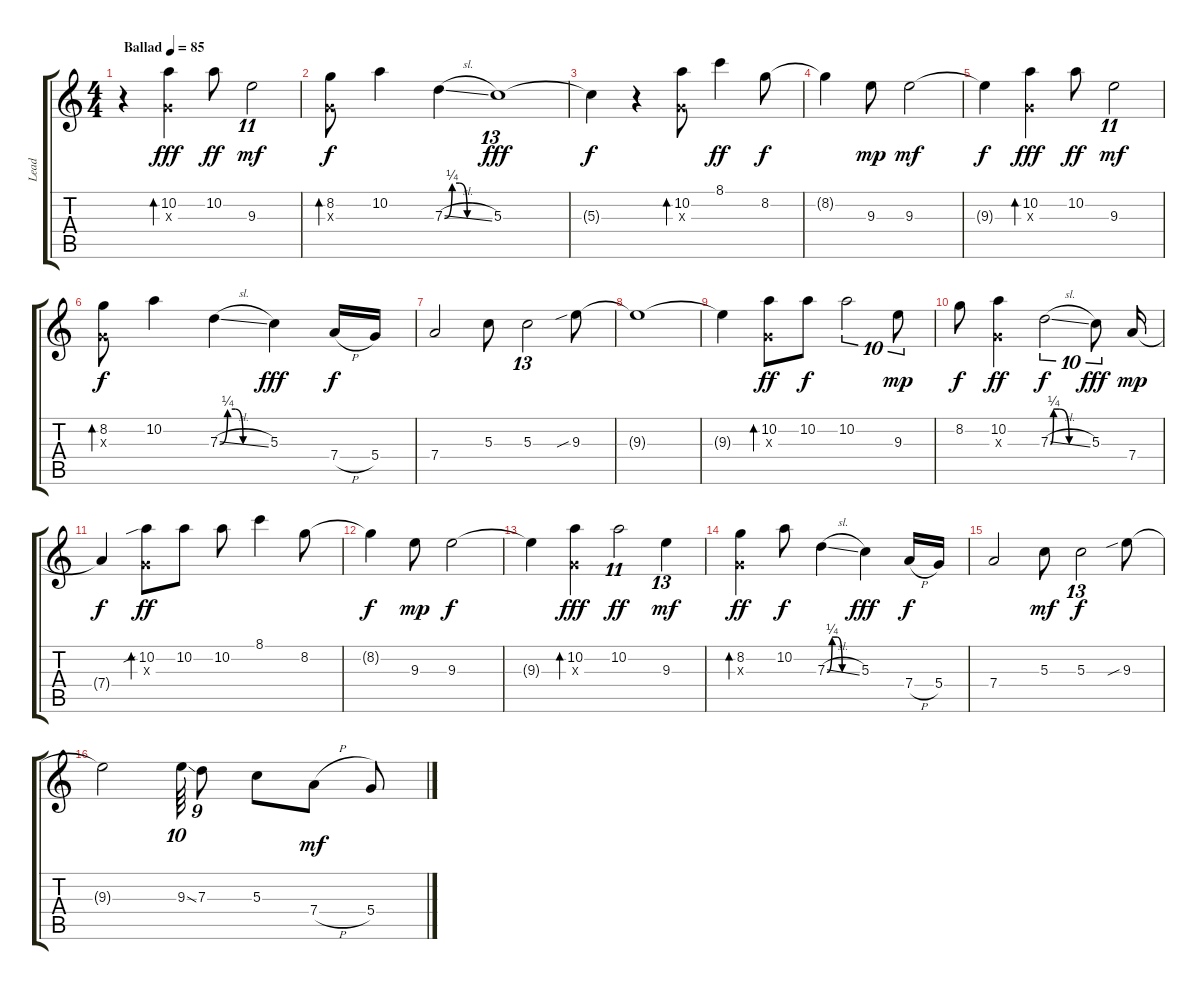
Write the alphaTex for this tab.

\track ("Lead" "Lead") {instrument electricguitarclean}
\staff {score tabs}
\tuning (E4 B3 G3 D3 A2 E2) {hide}
\ts (4 4)
\tempo (85 "Ballad")
\clef g2
\ks c
r.4{dy fff instrument electricguitarclean} (10.2 0.3{x}).4{bd 480} 10.2.8{dy ff} 9.3.2{tu (11 8) dy mf} |
(8.2 0.3{x}).8{bd 60 dy f} 10.2.4 7.3{be (custom 0 0 10 1 20 1 30 0 60 0) sl}.4 5.3.1{tu (13 8) dy fff} |
5.3{t}.4{dy f} r.4 (10.2 0.3{x}).8{bd 60} 8.1.4{dy ff} 8.2.8{dy f} |
8.2{t}.4 9.3.8{dy mp} 9.3.2{dy mf} |
9.3{t}.4{dy f} (10.2 0.3{x}).4{bd 480 dy fff} 10.2.8{dy ff} 9.3.2{tu (11 8) dy mf} |
(8.2 0.3{x}).8{bd 60 dy f} 10.2.4 7.3{be (custom 0 0 10 1 20 1 30 0 60 0) sl}.4 5.3.4{dy fff} 7.4{h}.16{dy f} 5.4.16 |
7.4.2 5.3.8 5.3.2{tu (13 8)} 9.3{sib}.8 |
9.3{t}.1 |
9.3{t}.4 (10.2 0.3{x}).8{bd 480 dy ff} 10.2.8{dy f} 10.2.2{tu (10 8)} 9.3.8{tu (10 8) dy mp} |
8.2.8{dy f} (10.2 0.3{x}).4{dy ff} 7.3{be (custom 0 0 5 1 15 1 30 0 60 0) sl}.2{tu (10 8) dy f} 5.3.8{tu (10 8) dy fff} 7.4.16{dy mp} |
7.4{t}.4{dy f} (10.2{sib} 0.3{x}).8{bd 480 dy ff} 10.2.8 10.2.8 8.1.4 8.2.8 |
8.2{t}.4{dy f} 9.3.8{dy mp} 9.3.2{dy f} |
9.3{t}.4 (10.2 0.3{x}).4{bd 240 dy fff} 10.2.2{tu (11 8) dy ff} 9.3.4{tu (13 8) dy mf} |
(8.2 0.3{x}).4{bd 120 dy ff} 10.2.8{dy f} 7.3{be (custom 0 0 10 1 20 1 30 0 60 0) sl}.4 5.3.4{dy fff} 7.4{h}.16{dy f} 5.4.16 |
7.4.2 5.3.8{dy mf} 5.3.2{tu (13 8) dy f} 9.3{sib}.8 |
9.3{t}.2 9.3{ss}.64{tu (10 8)} 7.3.8{tu (9 8)} 5.3.8 7.4{h}.8{dy mf} 5.4.8
